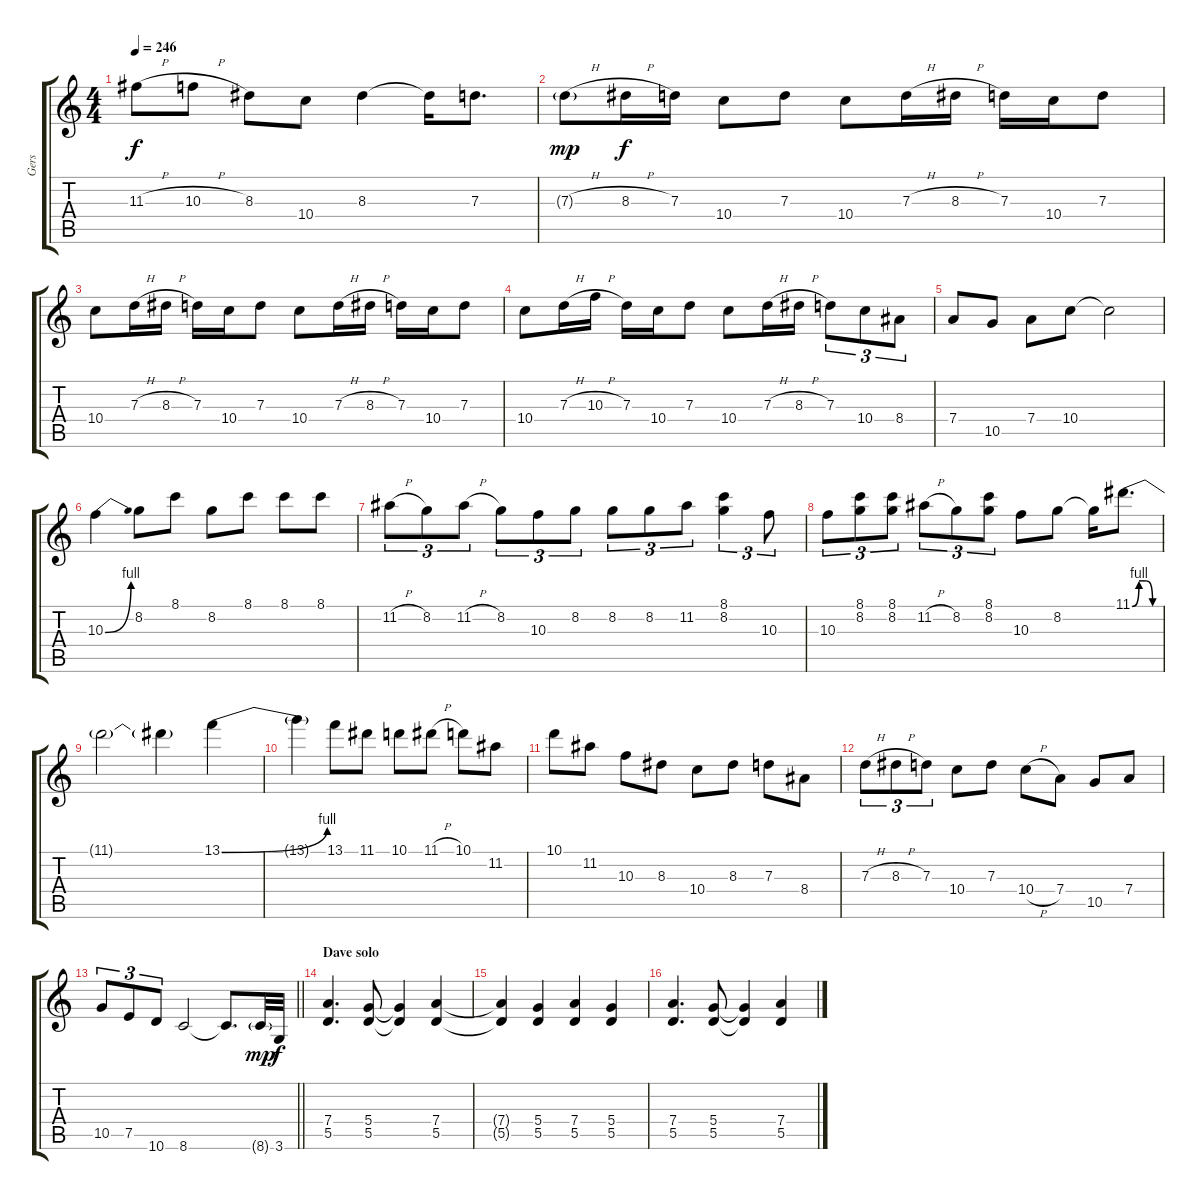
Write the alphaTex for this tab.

\track ("Gers" "Gers") {instrument distortionguitar}
\staff {score tabs}
\tuning (E4 B3 G3 D3 A2 E2) {hide}
\ts (4 4)
\tempo 246
\clef g2
\ks c
11.3{h}.8{dy f} 10.3{h}.8 8.3.8 10.4.8 8.3.4 8.3{t}.16 7.3.8{d} |
7.3{h g}.8{dy mp} 8.3{h}.16{dy f} 7.3.16 10.4.8 7.3.8 10.4.8 7.3{h}.16 8.3{h}.16 7.3.16 10.4.16 7.3.8 |
10.4.8 7.3{h}.16 8.3{h}.16 7.3.16 10.4.16 7.3.8 10.4.8 7.3{h}.16 8.3{h}.16 7.3.16 10.4.16 7.3.8 |
10.4.8 7.3{h}.16 10.3{h}.16 7.3.16 10.4.16 7.3.8 10.4.8 7.3{h}.16 8.3{h}.16 7.3.8{tu (3 2)} 10.4.8{tu (3 2)} 8.4.8{tu (3 2)} |
7.4.8 10.5.8 7.4.8 10.4.8 10.4{t}.2 |
10.3{be (bend 0 0 60 4)}.4 8.2.8 8.1.8 8.2.8 8.1.8 8.1.8 8.1.8 |
11.2{h}.8{tu (3 2)} 8.2.8{tu (3 2)} 11.2{h}.8{tu (3 2)} 8.2.8{tu (3 2)} 10.3.8{tu (3 2)} 8.2.8{tu (3 2)} 8.2.8{tu (3 2)} 8.2.8{tu (3 2)} 11.2.8{tu (3 2)} (8.1 8.2).4{tu (3 2)} 10.3.8{tu (3 2)} |
10.3.8{tu (3 2)} (8.1 8.2).8{tu (3 2)} (8.1 8.2).8{tu (3 2)} 11.2{h}.8{tu (3 2)} 8.2.8{tu (3 2)} (8.1 8.2).8{tu (3 2)} 10.3.8 8.2.8 8.2{t}.16 11.1{be (custom 0 0 15 4 30 4 45 0 60 0)}.8{d} |
11.1{t}.2 11.1{t}.4 13.1{be (bend 0 0 60 4)}.4 |
13.1{t}.4 13.1.8 11.1.8 10.1.8 11.1{h}.8 10.1.8 11.2.8 |
10.1.8 11.2.8 10.3.8 8.3.8 10.4.8 8.3.8 7.3.8 8.4.8 |
7.3{h}.8{tu (3 2)} 8.3{h}.8{tu (3 2)} 7.3.8{tu (3 2)} 10.4.8 7.3.8 10.4{h}.8 7.4.8 10.5.8 7.4.8 |
\barLineRight lightlight
10.5.8{tu (3 2)} 7.5.8{tu (3 2)} 10.6.8{tu (3 2)} 8.6.2 8.6{t}.8{d} 8.6{g}.32{dy mp} 3.6.32{dy f} |
\section ("" "Dave solo")
(7.4 5.5).4{d} (5.4 5.5).8 (5.4{t} 5.5{t}).4 (7.4 5.5).4 |
(7.4{t} 5.5{t}).4 (5.4 5.5).4 (7.4 5.5).4 (5.4 5.5).4 |
(7.4 5.5).4{d} (5.4 5.5).8 (5.4{t} 5.5{t}).4 (7.4 5.5).4
